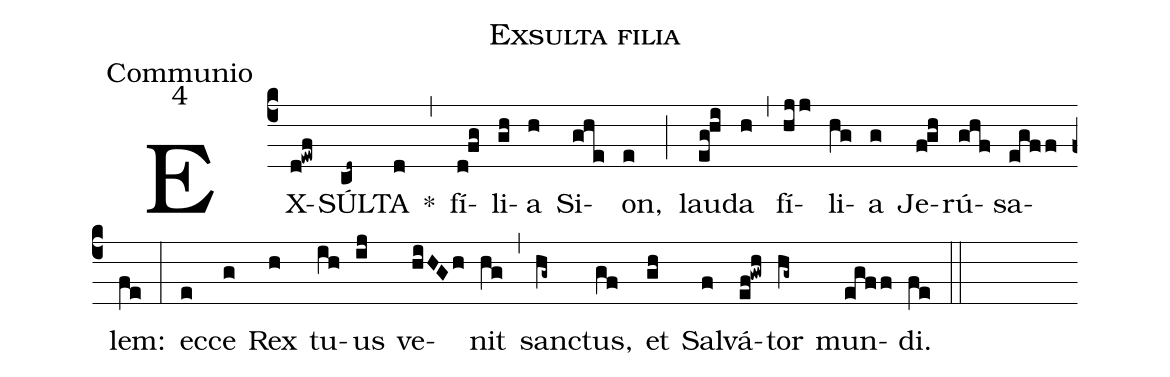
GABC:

name:Exsulta filia;
office-part:Communio;
mode:4;
%%
(c4) EX(d!ewf)SÚL(cd~)TA(d) *(,) fí(d!fg)li(gh)a(h) Si(ghe)on,(e) (;) lau(eg!hi)da(h) (,) fí(hjj)li(hg)a(g) Je(f!gh)rú(ghf)sa(egff)lem:(fe) (:) ec(e)ce(g) Rex(h) tu(ih)us(ij) ve(hiHGh)nit(hg) (,) sanc(hg~)tus,(gf) et(gh) Sal(f)vá(ef!gwh)tor(hg~) mun(egff)di.(fe) (::)
